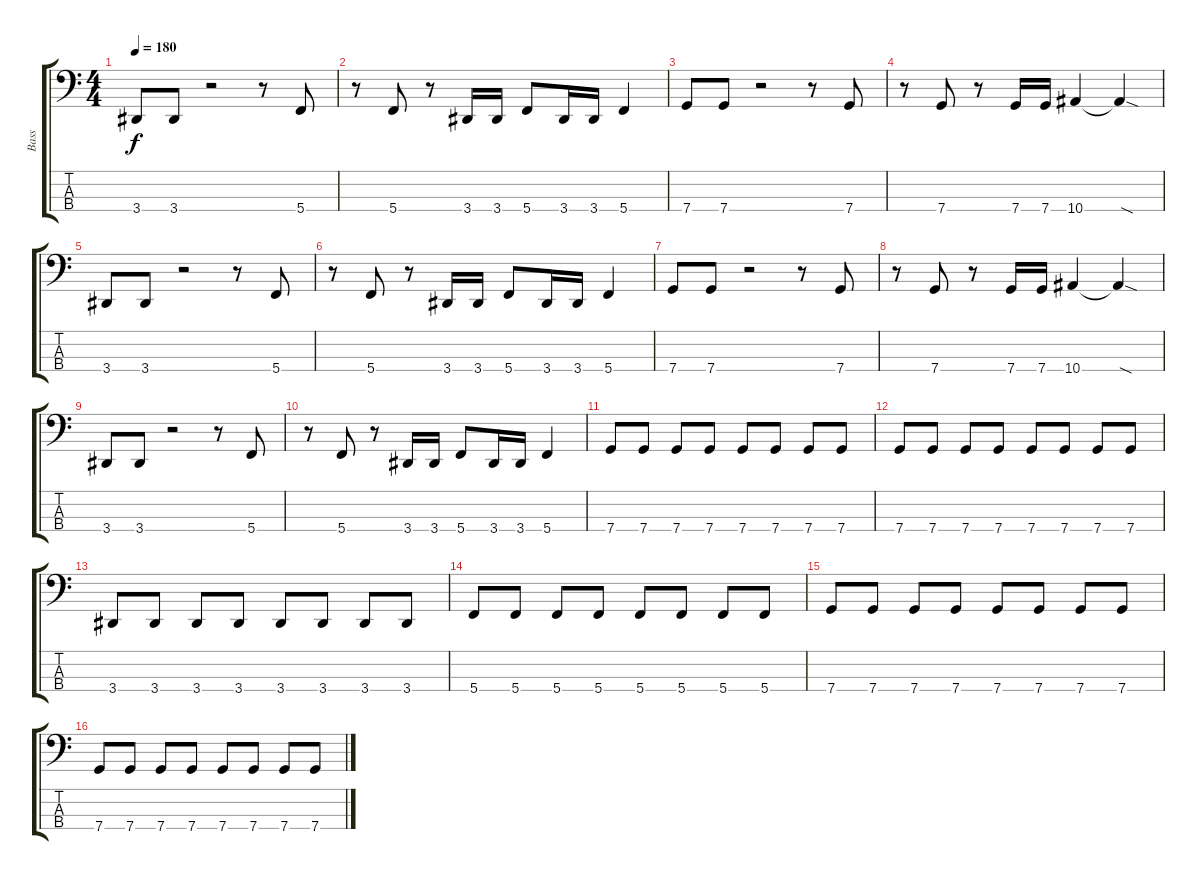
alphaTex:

\track ("Bass" "Bass") {instrument electricbassfinger}
\staff {score tabs}
\tuning (F2 C2 G1 C1) {hide}
\ts (4 4)
\tempo 180
\clef f4
\ks c
3.4.8{dy f} 3.4.8 r.2 r.8 5.4.8 |
r.8 5.4.8 r.8 3.4.16 3.4.16 5.4.8 3.4.16 3.4.16 5.4.4 |
7.4.8 7.4.8 r.2 r.8 7.4.8 |
r.8 7.4.8 r.8 7.4.16 7.4.16 10.4.4 10.4{sod t}.4 |
3.4.8 3.4.8 r.2 r.8 5.4.8 |
r.8 5.4.8 r.8 3.4.16 3.4.16 5.4.8 3.4.16 3.4.16 5.4.4 |
7.4.8 7.4.8 r.2 r.8 7.4.8 |
r.8 7.4.8 r.8 7.4.16 7.4.16 10.4.4 10.4{sod t}.4 |
3.4.8 3.4.8 r.2 r.8 5.4.8 |
r.8 5.4.8 r.8 3.4.16 3.4.16 5.4.8 3.4.16 3.4.16 5.4.4 |
7.4.8 7.4.8 7.4.8 7.4.8 7.4.8 7.4.8 7.4.8 7.4.8 |
7.4.8 7.4.8 7.4.8 7.4.8 7.4.8 7.4.8 7.4.8 7.4.8 |
3.4.8 3.4.8 3.4.8 3.4.8 3.4.8 3.4.8 3.4.8 3.4.8 |
5.4.8 5.4.8 5.4.8 5.4.8 5.4.8 5.4.8 5.4.8 5.4.8 |
7.4.8 7.4.8 7.4.8 7.4.8 7.4.8 7.4.8 7.4.8 7.4.8 |
7.4.8 7.4.8 7.4.8 7.4.8 7.4.8 7.4.8 7.4.8 7.4.8
